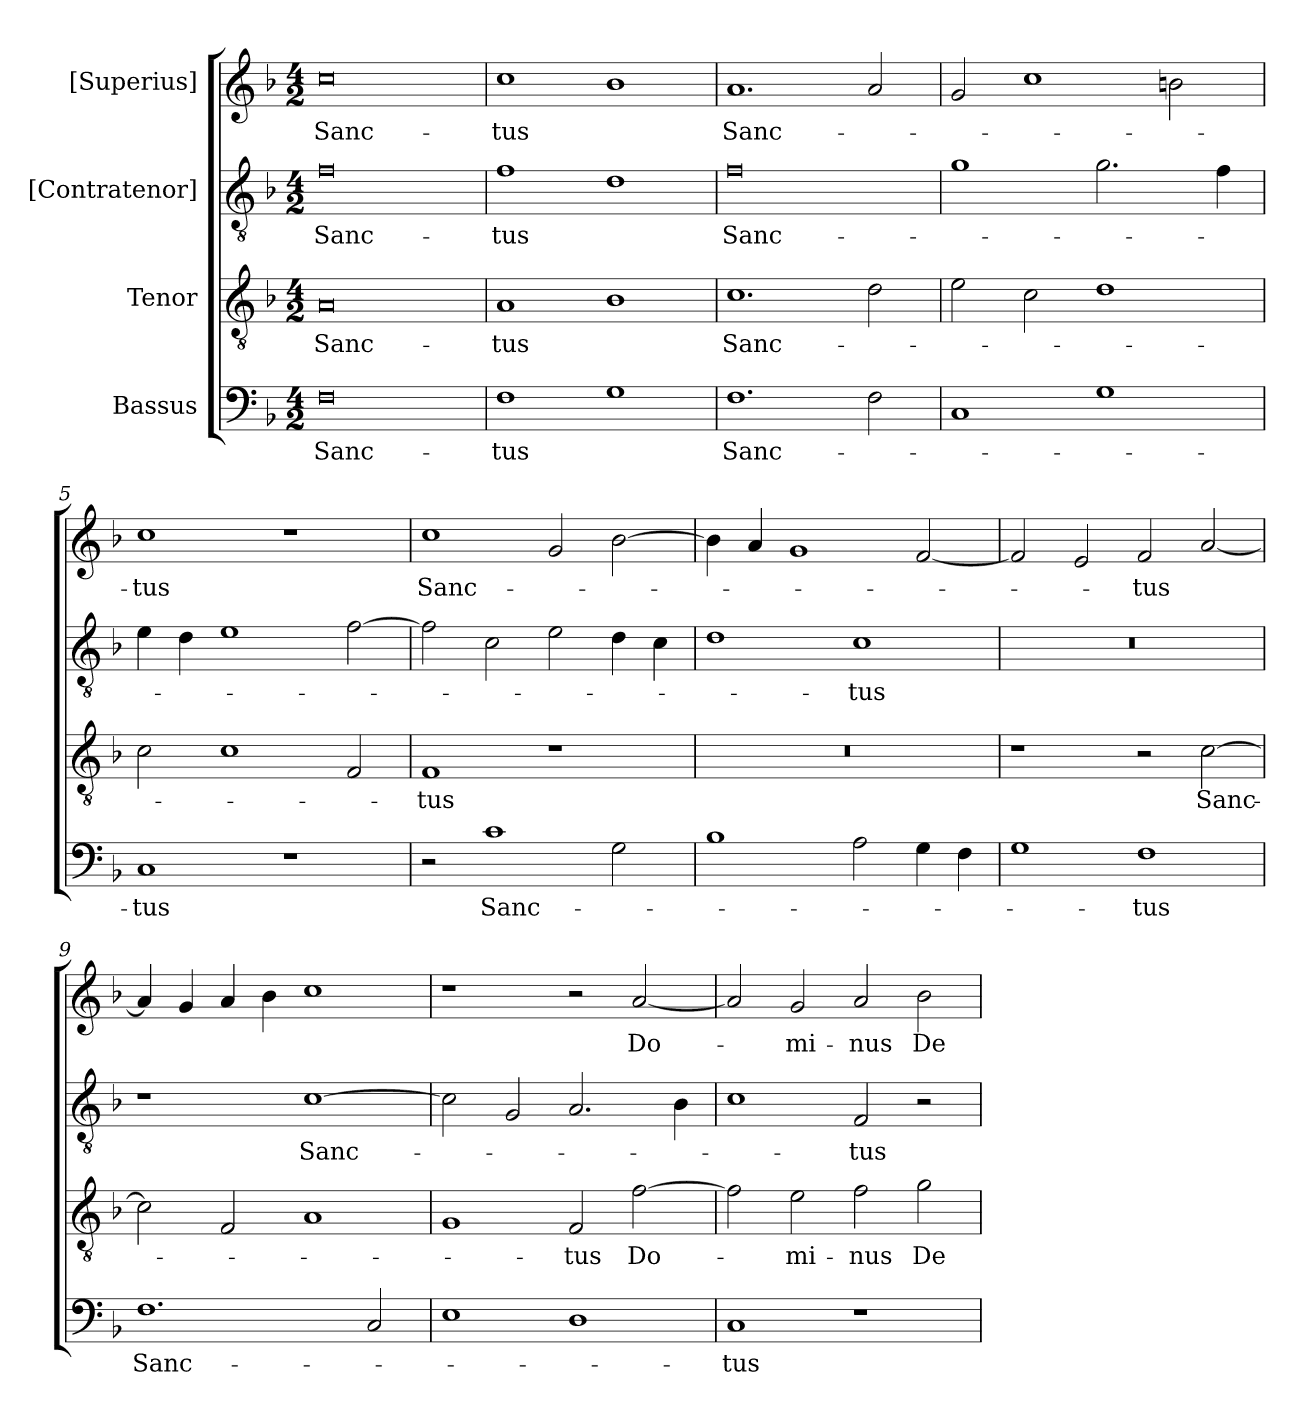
**kern	**text	**kern	**text	**kern	**text	**kern	**text
*part4	*part4	*part3	*part3	*part2	*part2	*part1	*part1
*staff4	*staff4	*staff3	*staff3	*staff2	*staff2	*staff1	*staff1
*I"Bassus	*	*I"Tenor	*	*I"[Contratenor]	*	*I"[Superius]	*
*clefF4	*	*clefGv2	*	*clefGv2	*	*clefG2	*
*k[b-]	*	*k[b-]	*	*k[b-]	*	*k[b-]	*
*M4/2	*	*M4/2	*	*M4/2	*	*M4/2	*
=1	=1	=1	=1	=1	=1	=1	=1
0F\	Sanc-	0A/	Sanc-	0f\	Sanc-	0cc\	Sanc-
=2	=2	=2	=2	=2	=2	=2	=2
1F\	-tus	1A/	-tus	1f\	-tus	1cc\	-tus
1G\	.	1B-\	.	1d\	.	1b-\	.
=3	=3	=3	=3	=3	=3	=3	=3
1.F\	Sanc-	1.c\	Sanc-	0f\	Sanc-	1.a/	Sanc-
2F\	.	2d\	.	.	.	2a/	.
=4	=4	=4	=4	=4	=4	=4	=4
1C/	.	2e\	.	1g\	.	2g/	.
.	.	2c\	.	.	.	1cc\	.
1G\	.	1d\	.	2.g\	.	.	.
.	.	.	.	.	.	2bn\	.
.	.	.	.	4f\	.	.	.
=5	=5	=5	=5	=5	=5	=5	=5
1C/	-tus	2c\	.	4e\	.	1cc\	-tus
.	.	.	.	4d\	.	.	.
.	.	1c\	.	1e\	.	.	.
1r	.	.	.	.	.	1r	.
.	.	2F/	.	[2f\	.	.	.
=6	=6	=6	=6	=6	=6	=6	=6
2r	.	1F/	-tus	2f\]	.	1cc\	Sanc-
1c\	Sanc-	.	.	2c\	.	.	.
.	.	1r	.	2e\	.	2g/	.
2G\	.	.	.	4d\	.	[2b-\	.
.	.	.	.	4c\	.	.	.
=7	=7	=7	=7	=7	=7	=7	=7
1B-\	.	0r	.	1d\	.	4b-\]	.
.	.	.	.	.	.	4a/	.
.	.	.	.	.	.	1g/	.
2A\	.	.	.	1c\	-tus	.	.
4G\	.	.	.	.	.	[2f/	.
4F\	.	.	.	.	.	.	.
=8	=8	=8	=8	=8	=8	=8	=8
1G\	.	1r	.	0r	.	2f/]	.
.	.	.	.	.	.	2e/	.
1F\	-tus	2r	.	.	.	2f/	-tus
.	.	[2c\	Sanc-	.	.	[2a/	.
=9	=9	=9	=9	=9	=9	=9	=9
1.F\	Sanc-	2c\]	.	1r	.	4a/]	.
.	.	.	.	.	.	4g/	.
.	.	2F/	.	.	.	4a/	.
.	.	.	.	.	.	4b-\	.
.	.	1A/	.	[1c\	Sanc-	1cc\	.
2C/	.	.	.	.	.	.	.
=10	=10	=10	=10	=10	=10	=10	=10
1E\	.	1G/	.	2c\]	.	1r	.
.	.	.	.	2G/	.	.	.
1D\	.	2F/	-tus	2.A/	.	2r	.
.	.	[2f\	Do-	.	.	[2a/	Do-
.	.	.	.	4B-\	.	.	.
=11	=11	=11	=11	=11	=11	=11	=11
1C/	-tus	2f\]	.	1c\	.	2a/]	.
.	.	2e\	-mi-	.	.	2g/	-mi-
1r	.	2f\	-nus	2F/	-tus	2a/	-nus
.	.	2g\	De-	2r	.	2b-\	De-
=	=	=	=	=	=	=	=
*-	*-	*-	*-	*-	*-	*-	*-
